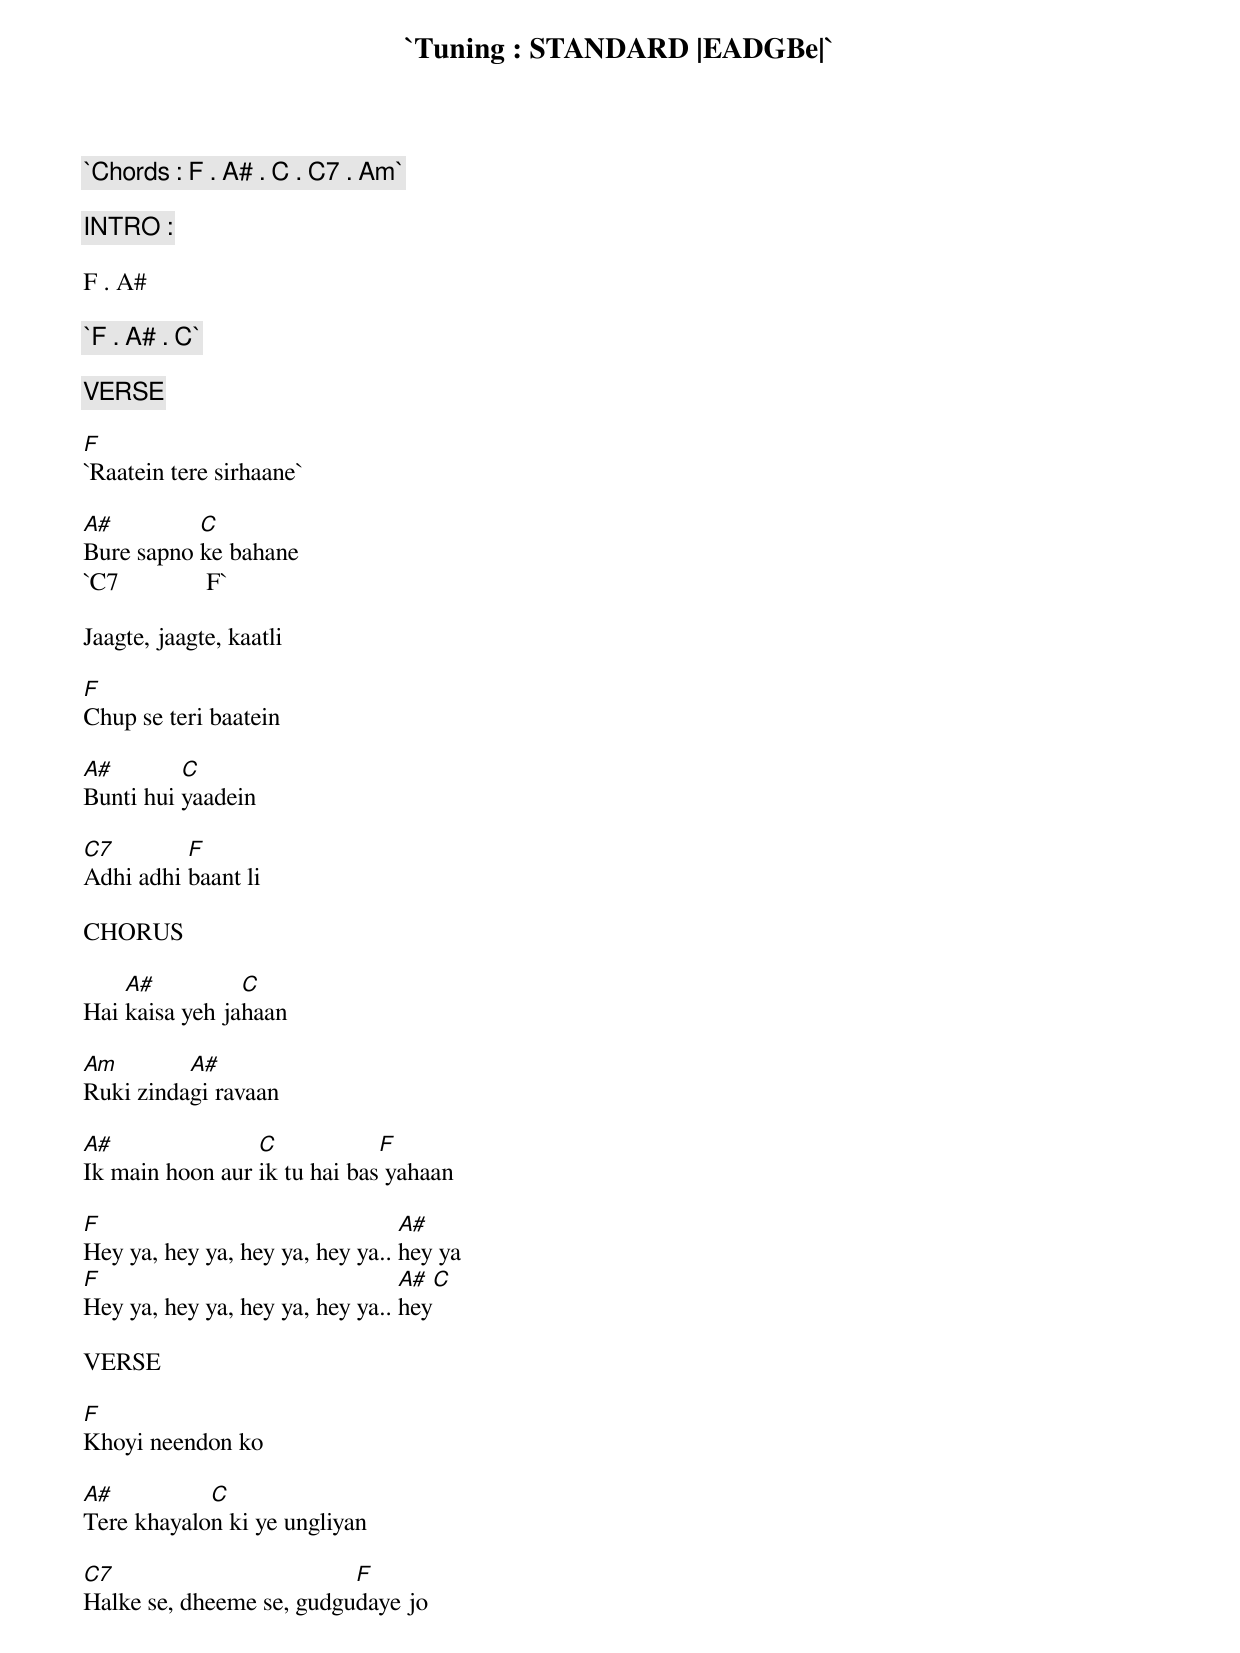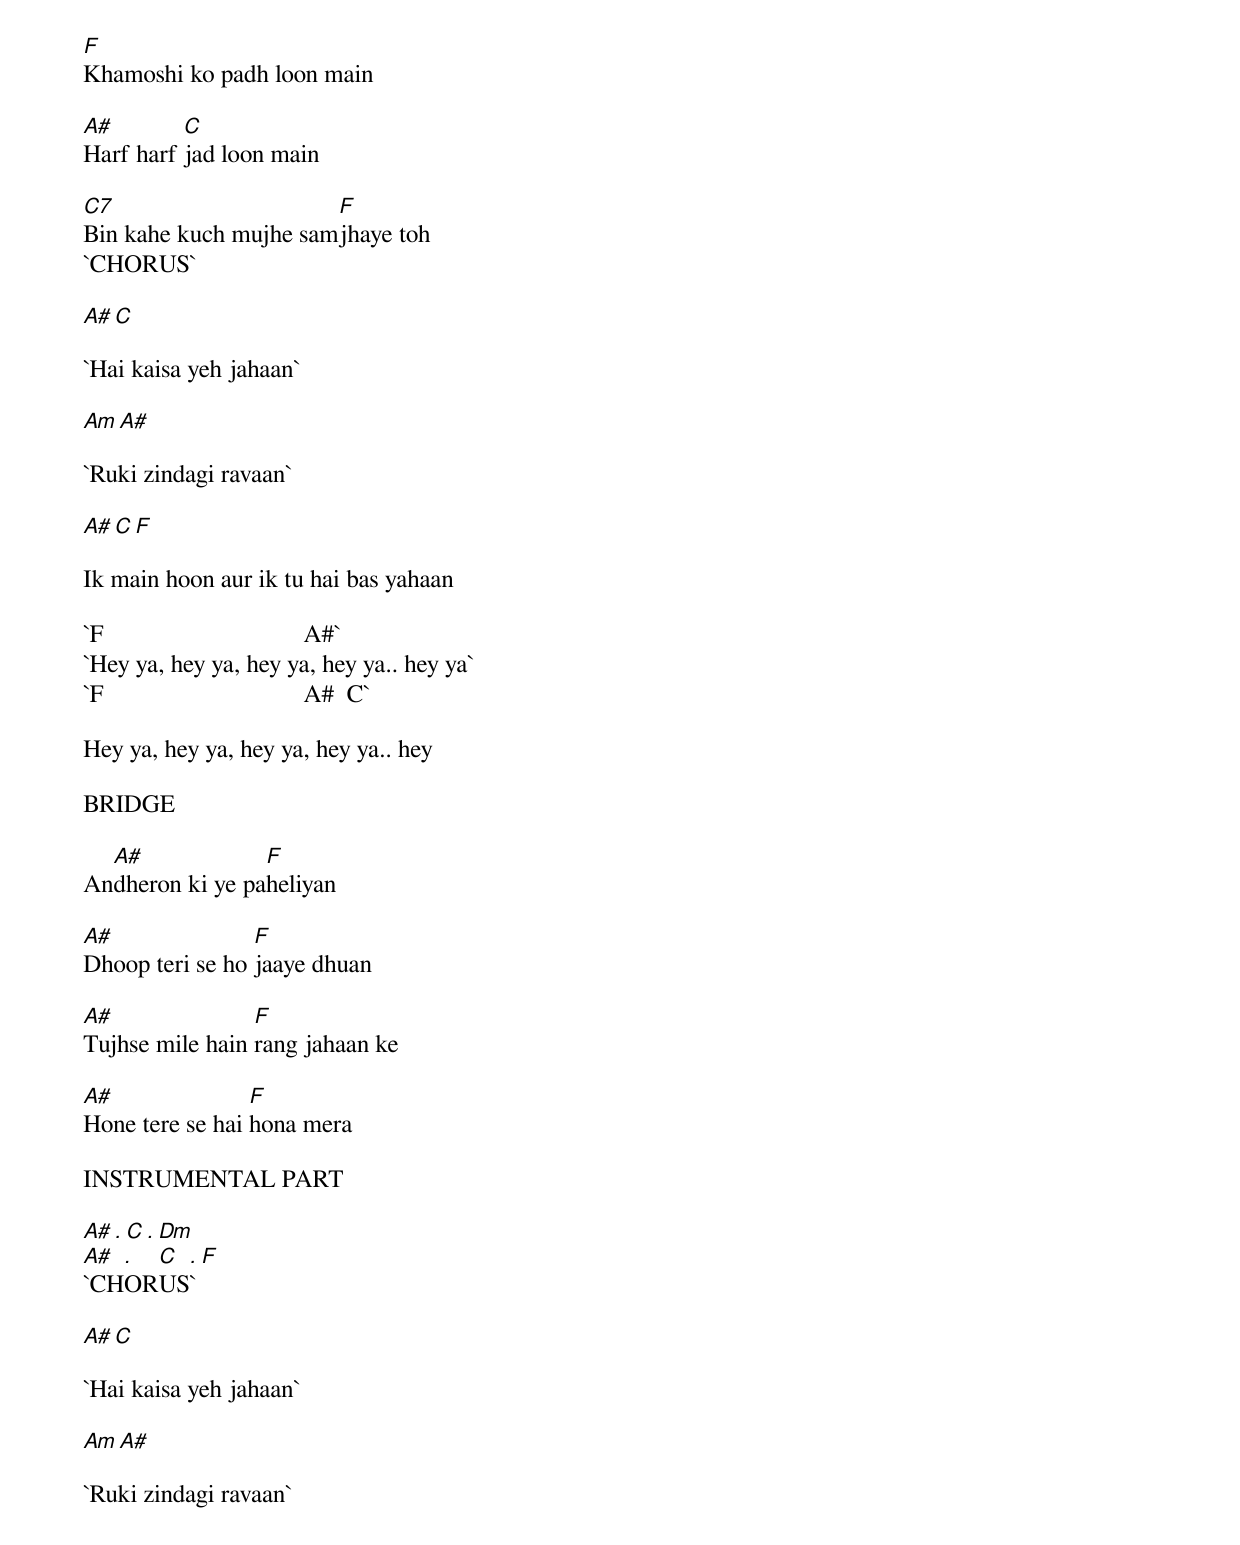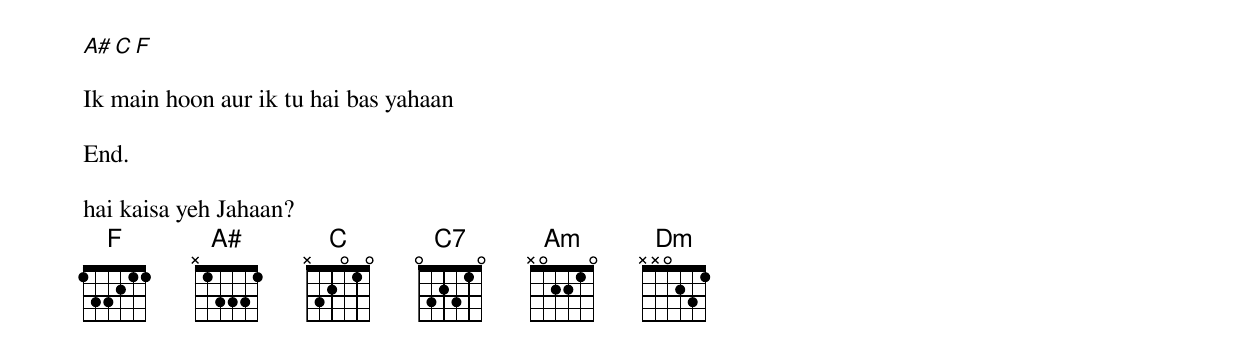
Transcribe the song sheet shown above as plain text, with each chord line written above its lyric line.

`Tuning : STANDARD |EADGBe|`

`Chords : F . A# . C . C7 . Am`

INTRO :

F . A#

`F . A# . C`

VERSE

F
`Raatein tere sirhaane`

A#         C
Bure sapno ke bahane
`C7              F`

Jaagte, jaagte, kaatli

F
Chup se teri baatein

A#        C
Bunti hui yaadein

C7        F
Adhi adhi baant li

CHORUS

    A#          C
Hai kaisa yeh jahaan

Am        A#
Ruki zindagi ravaan

A#               C            F
Ik main hoon aur ik tu hai bas yahaan

F                                A#
Hey ya, hey ya, hey ya, hey ya.. hey ya
F                                A#  C
Hey ya, hey ya, hey ya, hey ya.. hey

VERSE

F
Khoyi neendon ko

A#          C
Tere khayalon ki ye ungliyan

C7                        F
Halke se, dheeme se, gudgudaye jo

F
Khamoshi ko padh loon main

A#        C
Harf harf jad loon main

C7                     F
Bin kahe kuch mujhe samjhaye toh
`CHORUS`

A#          C

`Hai kaisa yeh jahaan`

Am        A#

`Ruki zindagi ravaan`

A#               C            F

Ik main hoon aur ik tu hai bas yahaan

`F                                A#`
`Hey ya, hey ya, hey ya, hey ya.. hey ya`
`F                                A#  C`

Hey ya, hey ya, hey ya, hey ya.. hey

BRIDGE

  A#             F
Andheron ki ye paheliyan

A#               F
Dhoop teri se ho jaaye dhuan

A#               F
Tujhse mile hain rang jahaan ke

A#               F
Hone tere se hai hona mera

INSTRUMENTAL PART

A# . C . Dm
A# . C . F
`CHORUS`

A#          C

`Hai kaisa yeh jahaan`

Am        A#

`Ruki zindagi ravaan`

A#               C            F

Ik main hoon aur ik tu hai bas yahaan

End.

hai kaisa yeh Jahaan?
